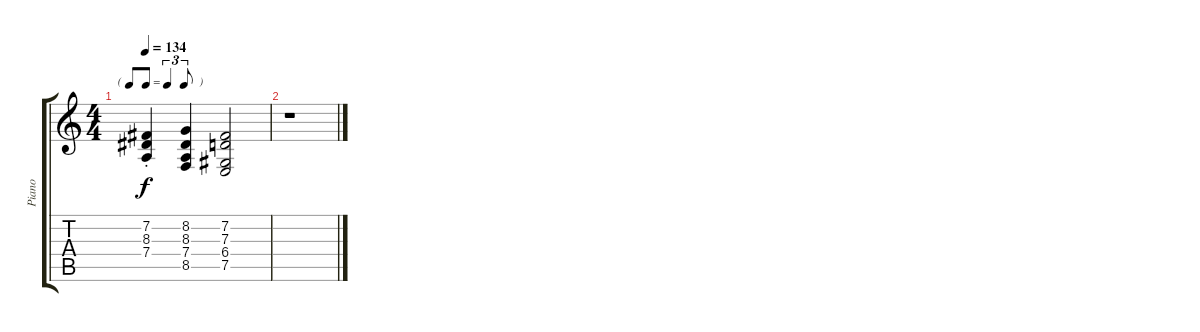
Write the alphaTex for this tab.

\track ("Piano" "Piano") {instrument honkytonkpiano}
\staff {score tabs}
\tuning (E4 B3 G3 D3 A2 E2) {hide}
\ts (4 4)
\tf triplet8th
\tempo 134
\clef g2
\ks c
(7.2{st} 8.3{st} 7.4{st}).4{dy f} (8.2 8.3 7.4 8.5).4 (7.2 7.3 6.4 7.5).2 |
r.1
